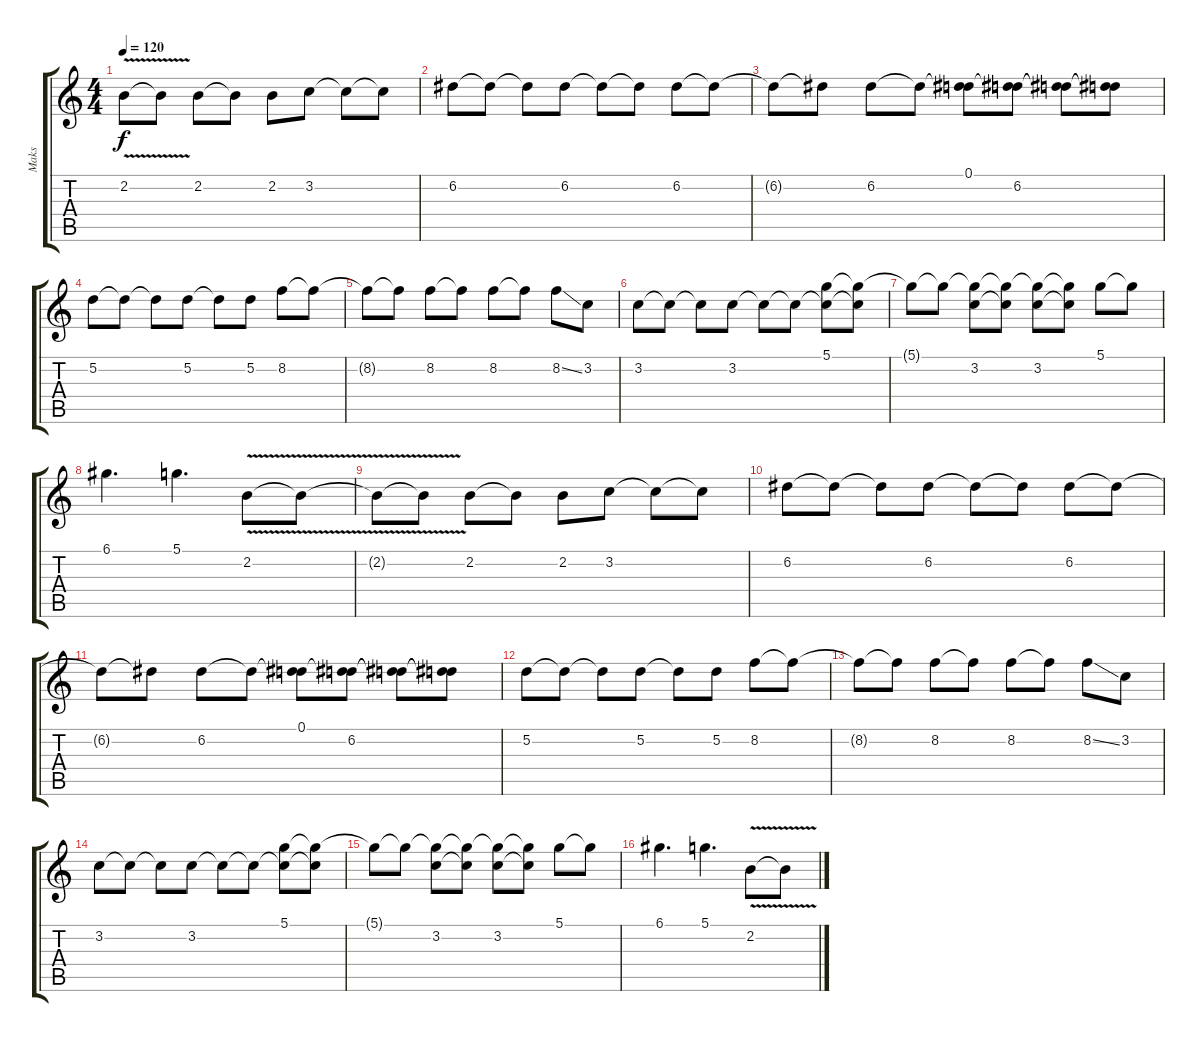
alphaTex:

\track ("Maks" "Maks") {instrument distortionguitar}
\staff {score tabs}
\tuning (D4 A3 F3 C3 G2 C2) {hide}
\ts (4 4)
\tempo 120
\clef g2
\ks c
2.2{v t}.8{dy f} 2.2{v t}.8 2.2.8 2.2{t}.8 2.2.8 3.2.8 3.2{t}.8 3.2{t}.8 |
6.2.8 6.2{t}.8 6.2{t}.8 6.2.8 6.2{t}.8 6.2{t}.8 6.2.8 6.2{t}.8 |
6.2{t}.8 6.2{t}.8 6.2.8 6.2{t}.8 (0.1 6.2{t}).8 (0.1{t} 6.2).8 (0.1{t} 6.2{t}).8 (0.1{t} 6.2{t}).8 |
5.2.8 5.2{t}.8 5.2{t}.8 5.2.8 5.2{t}.8 5.2.8 8.2.8 8.2{t}.8 |
8.2{t}.8 8.2{t}.8 8.2.8 8.2{t}.8 8.2.8 8.2{t}.8 8.2{ss}.8 3.2.8 |
3.2.8 3.2{t}.8 3.2{t}.8 3.2.8 3.2{t}.8 3.2{t}.8 (5.1 3.2{t}).8 (5.1{t} 3.2{t}).8 |
5.1{t}.8 5.1{t}.8 (5.1{t} 3.2).8 (5.1{t} 3.2{t}).8 (5.1{t} 3.2).8 (5.1{t} 3.2{t}).8 5.1.8 5.1{t}.8 |
6.1.4{d} 5.1.4{d} 2.2{v}.8 2.2{v t}.8 |
2.2{v t}.8 2.2{v t}.8 2.2.8 2.2{t}.8 2.2.8 3.2.8 3.2{t}.8 3.2{t}.8 |
6.2.8 6.2{t}.8 6.2{t}.8 6.2.8 6.2{t}.8 6.2{t}.8 6.2.8 6.2{t}.8 |
6.2{t}.8 6.2{t}.8 6.2.8 6.2{t}.8 (0.1 6.2{t}).8 (0.1{t} 6.2).8 (0.1{t} 6.2{t}).8 (0.1{t} 6.2{t}).8 |
5.2.8 5.2{t}.8 5.2{t}.8 5.2.8 5.2{t}.8 5.2.8 8.2.8 8.2{t}.8 |
8.2{t}.8 8.2{t}.8 8.2.8 8.2{t}.8 8.2.8 8.2{t}.8 8.2{ss}.8 3.2.8 |
3.2.8 3.2{t}.8 3.2{t}.8 3.2.8 3.2{t}.8 3.2{t}.8 (5.1 3.2{t}).8 (5.1{t} 3.2{t}).8 |
5.1{t}.8 5.1{t}.8 (5.1{t} 3.2).8 (5.1{t} 3.2{t}).8 (5.1{t} 3.2).8 (5.1{t} 3.2{t}).8 5.1.8 5.1{t}.8 |
6.1.4{d} 5.1.4{d} 2.2{v}.8 2.2{v t}.8
